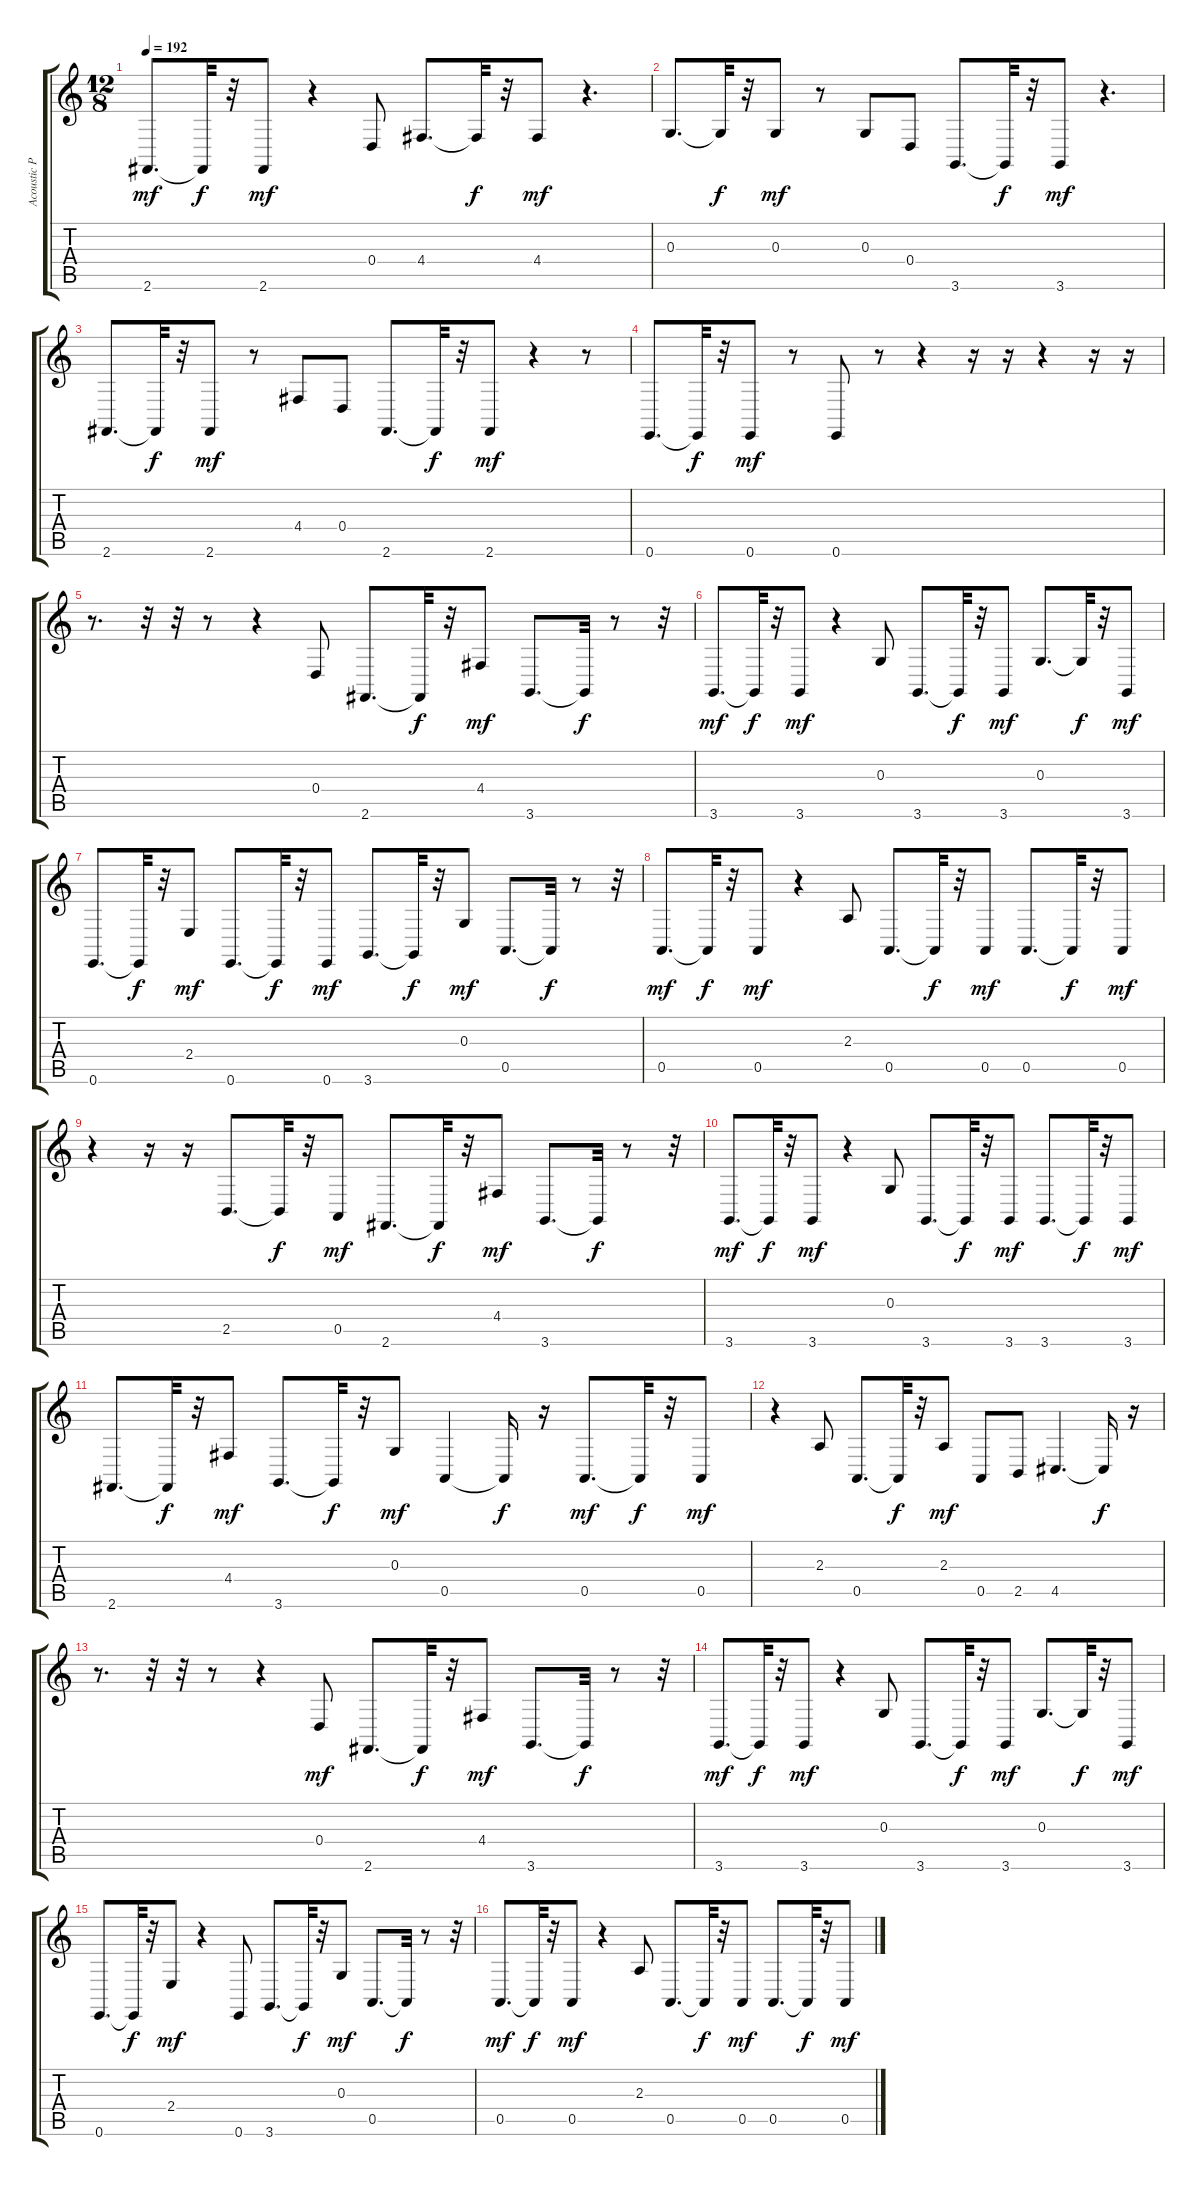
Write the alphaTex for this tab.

\track ("Acoustic Piano" "Acoustic P") {instrument brightacousticpiano}
\staff {score tabs}
\tuning (E4 B3 G3 D3 A2 E2) {hide}
\ts (12 8)
\tempo 192
\clef g2
\ks c
2.6.8{d dy mf} 2.6{t}.32{dy f} r.32 2.6.8{dy mf} r.4 0.4.8 4.4.8{d} 4.4{t}.32{dy f} r.32 4.4.8{dy mf} r.4{d} |
0.3.8{d} 0.3{t}.32{dy f} r.32 0.3.8{dy mf} r.8 0.3.8 0.4.8 3.6.8{d} 3.6{t}.32{dy f} r.32 3.6.8{dy mf} r.4{d} |
2.6.8{d} 2.6{t}.32{dy f} r.32 2.6.8{dy mf} r.8 4.4.8 0.4.8 2.6.8{d} 2.6{t}.32{dy f} r.32 2.6.8{dy mf} r.4 r.8 |
0.6.8{d} 0.6{t}.32{dy f} r.32 0.6.8{dy mf} r.8 0.6.8 r.8 r.4 r.16 r.16 r.4 r.16 r.16 |
r.8{d} r.32 r.32 r.8 r.4 0.4.8 2.6.8{d} 2.6{t}.32{dy f} r.32 4.4.8{dy mf} 3.6.8{d} 3.6{t}.32{dy f} r.8 r.32 |
3.6.8{d dy mf} 3.6{t}.32{dy f} r.32 3.6.8{dy mf} r.4 0.3.8 3.6.8{d} 3.6{t}.32{dy f} r.32 3.6.8{dy mf} 0.3.8{d} 0.3{t}.32{dy f} r.32 3.6.8{dy mf} |
0.6.8{d} 0.6{t}.32{dy f} r.32 2.4.8{dy mf} 0.6.8{d} 0.6{t}.32{dy f} r.32 0.6.8{dy mf} 3.6.8{d} 3.6{t}.32{dy f} r.32 0.3.8{dy mf} 0.5.8{d} 0.5{t}.32{dy f} r.8 r.32 |
0.5.8{d dy mf} 0.5{t}.32{dy f} r.32 0.5.8{dy mf} r.4 2.3.8 0.5.8{d} 0.5{t}.32{dy f} r.32 0.5.8{dy mf} 0.5.8{d} 0.5{t}.32{dy f} r.32 0.5.8{dy mf} |
r.4 r.16 r.16 2.5.8{d} 2.5{t}.32{dy f} r.32 0.5.8{dy mf} 2.6.8{d} 2.6{t}.32{dy f} r.32 4.4.8{dy mf} 3.6.8{d} 3.6{t}.32{dy f} r.8 r.32 |
3.6.8{d dy mf} 3.6{t}.32{dy f} r.32 3.6.8{dy mf} r.4 0.3.8 3.6.8{d} 3.6{t}.32{dy f} r.32 3.6.8{dy mf} 3.6.8{d} 3.6{t}.32{dy f} r.32 3.6.8{dy mf} |
2.6.8{d} 2.6{t}.32{dy f} r.32 4.4.8{dy mf} 3.6.8{d} 3.6{t}.32{dy f} r.32 0.3.8{dy mf} 0.5.4 0.5{t}.16{dy f} r.16 0.5.8{d dy mf} 0.5{t}.32{dy f} r.32 0.5.8{dy mf} |
r.4 2.3.8 0.5.8{d} 0.5{t}.32{dy f} r.32 2.3.8{dy mf} 0.5.8 2.5.8 4.5.4{d} 4.5{t}.16{dy f} r.16 |
r.8{d} r.32 r.32 r.8 r.4 0.4.8{dy mf} 2.6.8{d} 2.6{t}.32{dy f} r.32 4.4.8{dy mf} 3.6.8{d} 3.6{t}.32{dy f} r.8 r.32 |
3.6.8{d dy mf} 3.6{t}.32{dy f} r.32 3.6.8{dy mf} r.4 0.3.8 3.6.8{d} 3.6{t}.32{dy f} r.32 3.6.8{dy mf} 0.3.8{d} 0.3{t}.32{dy f} r.32 3.6.8{dy mf} |
0.6.8{d} 0.6{t}.32{dy f} r.32 2.4.8{dy mf} r.4 0.6.8 3.6.8{d} 3.6{t}.32{dy f} r.32 0.3.8{dy mf} 0.5.8{d} 0.5{t}.32{dy f} r.8 r.32 |
0.5.8{d dy mf} 0.5{t}.32{dy f} r.32 0.5.8{dy mf} r.4 2.3.8 0.5.8{d} 0.5{t}.32{dy f} r.32 0.5.8{dy mf} 0.5.8{d} 0.5{t}.32{dy f} r.32 0.5.8{dy mf}
